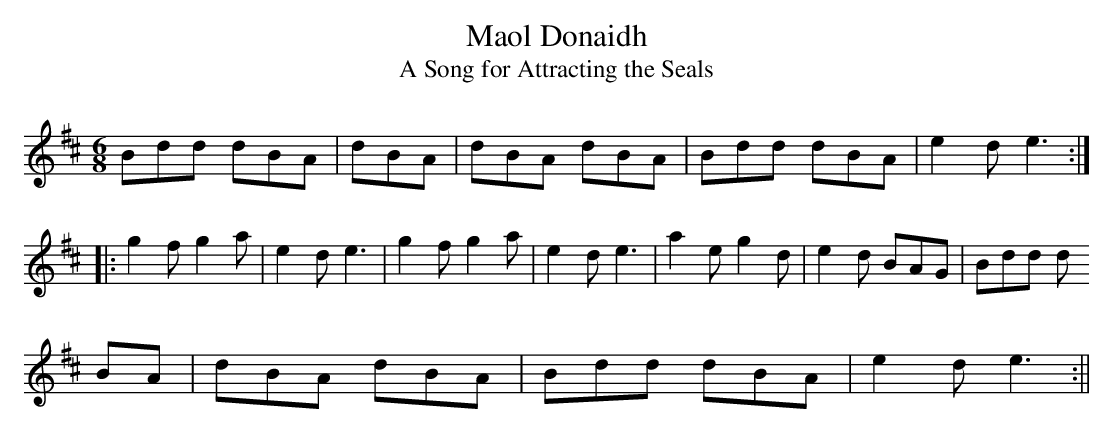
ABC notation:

X:1
T:Maol D\onaidh
T:A Song for Attracting the Seals
M:6/8
L:1/8
K:D
Bdd dBA | dBA | dBA dBA | Bdd dBA | e2 d e3 :|
|:g2 f g2 a | e2 d e3 | g2 f g2 a | e2 d e3 | a2 e g2 d | e2 d BAG | Bdd d
BA | dBA dBA | Bdd dBA | e2 d e3 :||
